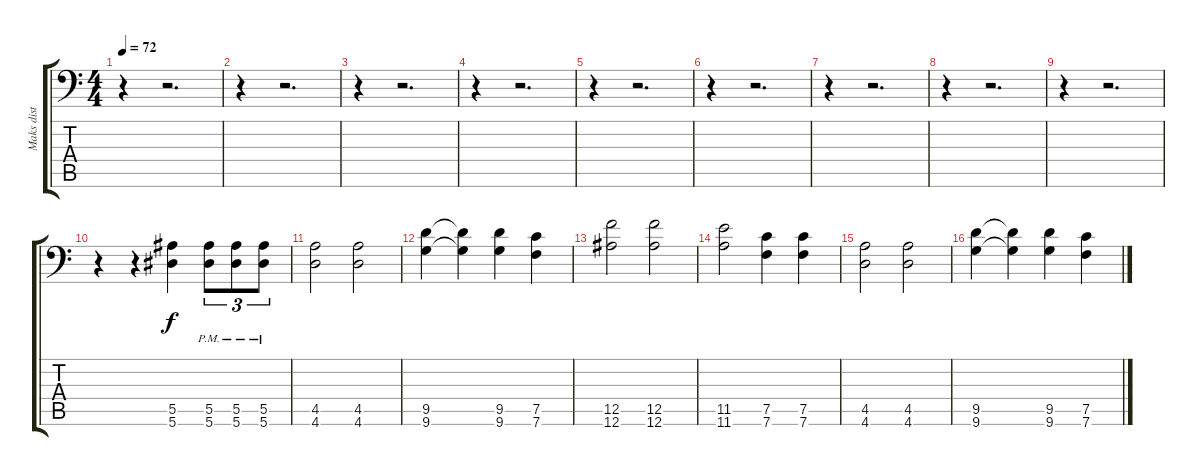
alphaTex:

\track ("Maks dist" "Maks dist") {instrument overdrivenguitar}
\staff {score tabs}
\tuning (C4 G3 Eb3 Bb2 F2 Bb1) {hide}
\ts (4 4)
\tempo 72
\clef f4
\ks c
r.4{dy f} r.2{d} |
r.4 r.2{d} |
r.4 r.2{d} |
r.4 r.2{d} |
r.4 r.2{d} |
r.4 r.2{d} |
r.4 r.2{d} |
r.4 r.2{d} |
r.4 r.2{d} |
r.4 r.4 (5.5 5.6).4 (5.5{pm} 5.6{pm}).8{tu (3 2)} (5.5{pm} 5.6{pm}).8{tu (3 2)} (5.5{pm} 5.6{pm}).8{tu (3 2)} |
(4.5 4.6).2 (4.5 4.6).2 |
(9.5 9.6).4 (9.5{t} 9.6{t}).4 (9.5 9.6).4 (7.5 7.6).4 |
(12.5 12.6).2 (12.5 12.6).2 |
(11.5 11.6).2 (7.5 7.6).4 (7.5 7.6).4 |
(4.5 4.6).2 (4.5 4.6).2 |
(9.5 9.6).4 (9.5{t} 9.6{t}).4 (9.5 9.6).4 (7.5 7.6).4
